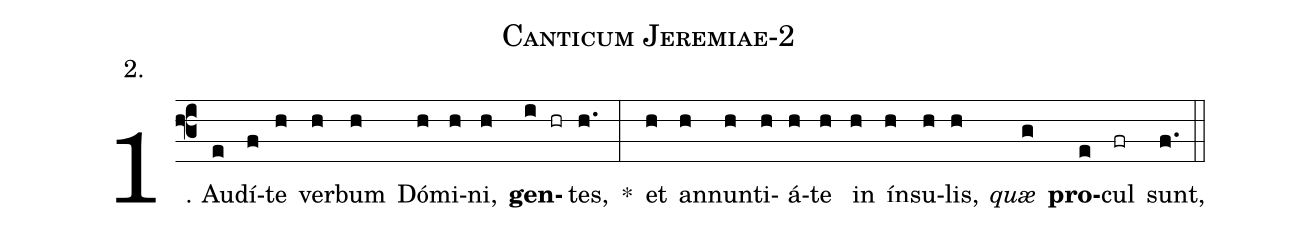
name: Canticum Jeremiae-2;
annotation: 2.;
%%
(f3)1. Au(e)dí(f)te(h) ver(h)bum(h) Dó(h)mi(h)ni,(h) <b>gen</b>(i hr)tes,(h.) *(:) et(h) an(h)nun(h)ti(h)á(h)te(h) in(h) ín(h)su(h)lis,(h) <i>quæ</i>(g) <b>pro</b>(e)cul(fr) sunt,(f.) (::)
